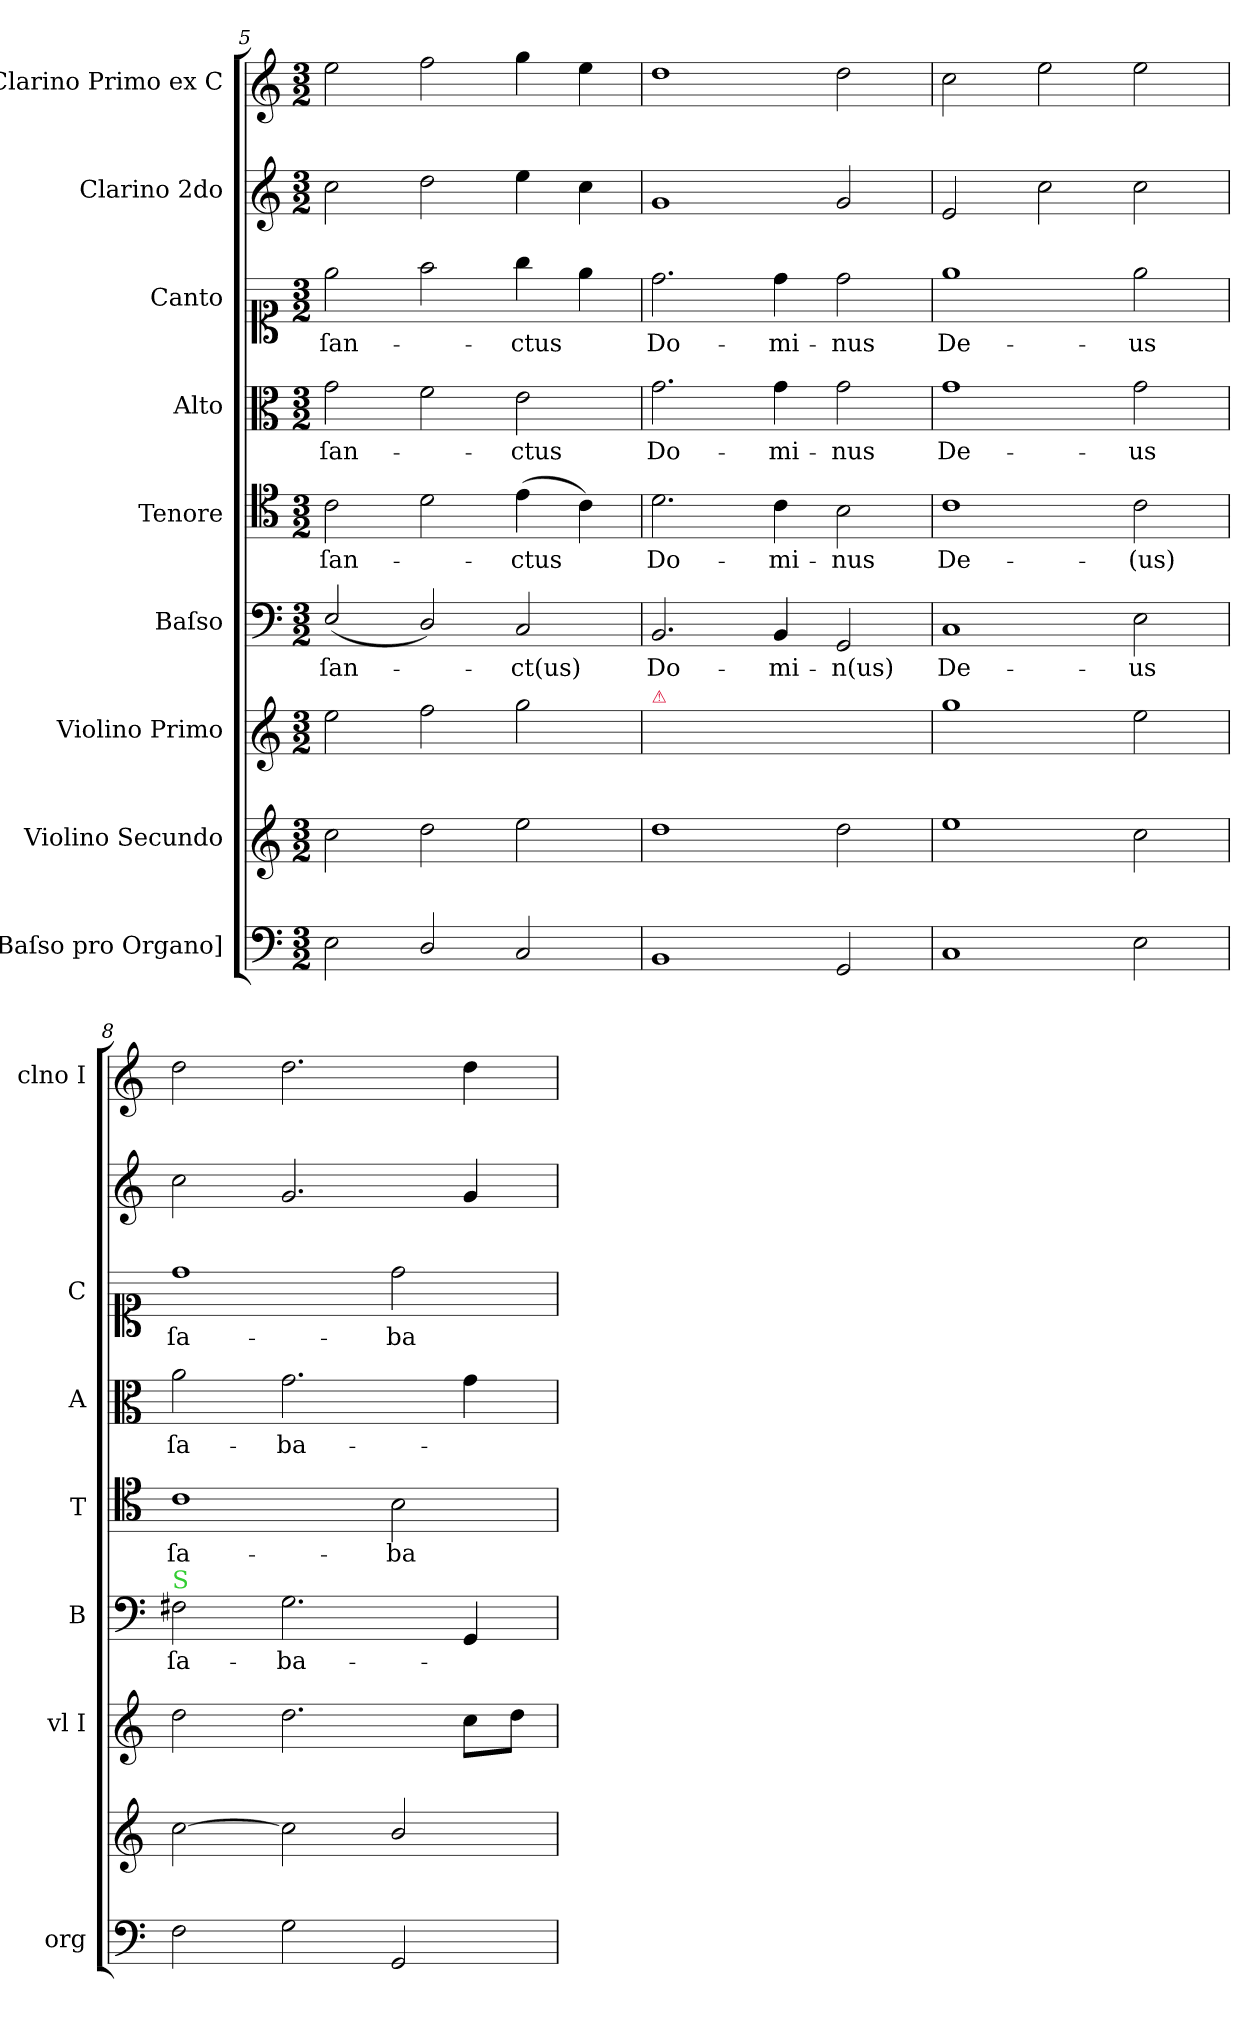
**kern	**kern	**kern	**kern	**text	**kern	**text	**kern	**text	**kern	**text	**kern	**kern
*part9	*part8	*part7	*part6	*part6	*part5	*part5	*part4	*part4	*part3	*part3	*part2	*part1
*staff9	*staff8	*staff7	*staff6	*staff6	*staff5	*staff5	*staff4	*staff4	*staff3	*staff3	*staff2	*staff1
*I"[Baſso pro Organo]	*I"Violino Secundo	*I"Violino Primo	*I"Baſso	*	*I"Tenore	*	*I"Alto	*	*I"Canto	*	*I"Clarino 2do	*I"Clarino Primo ex C
*I'org	*	*I'vl I	*I'B	*	*I'T	*	*I'A	*	*I'C	*	*	*I'clno I
*clefF4	*clefG2	*clefG2	*clefF4	*	*clefC4	*	*clefC3	*	*clefC1	*	*clefG2	*clefG2
*k[]	*k[]	*k[]	*k[]	*	*k[]	*	*k[]	*	*k[]	*	*k[]	*k[]
*M3/2	*M3/2	*M3/2	*M3/2	*	*M3/2	*	*M3/2	*	*M3/2	*	*M3/2	*M3/2
=5	=5	=5	=5	=5	=5	=5	=5	=5	=5	=5	=5	=5
!	!	!	!	!	!	!	!	!LO:LY:i	!	!	!	!
2E\	2cc\	2ee\	(2E/	ſan-	2c\	ſan-	2g\	ſan-	2ee\	ſan-	2cc\	2ee\
2D/	2dd\	2ff\	2D/)	.	2d\	.	2f\	.	2ff\	.	2dd\	2ff\
!	!	!	!	!	!	!	!	!LO:LY:i	!	!	!	!
2C/	2ee\	2gg\	2C/	-ct(us)	(4e\	-ctus	2e\	-ctus	4gg\	-ctus	4ee\	4gg\
.	.	.	.	.	4c\)	.	.	.	4ee\	.	4cc\	4ee\
=6	=6	=6	=6	=6	=6	=6	=6	=6	=6	=6	=6	=6
!	!	!LO:TX:a:color=crimson:t=⚠	!	!	!	!	!	!	!	!	!	!
1BB	1dd	1.ryy	2.BB/	Do-	2.d\	Do-	2.g\	Do-	2.dd\	Do-	1g	1dd
.	.	.	4BB/	-mi-	4c\	-mi-	4g\	-mi-	4dd\	-mi-	.	.
2GG/	2dd\	.	2GG/	-n(us)	2B\	-nus	2g\	-nus	2dd\	-nus	2g/	2dd\
=7	=7	=7	=7	=7	=7	=7	=7	=7	=7	=7	=7	=7
1C	1ee	1gg	1C	De-	1c	De-	1g	De-	1ee	De-	2e/	2cc\
.	.	.	.	.	.	.	.	.	.	.	2cc\	2ee\
2E\	2cc\	2ee\	2E\	-us	2c\	-(us)	2g\	-us	2ee\	-us	2cc\	2ee\
=8	=8	=8	=8	=8	=8	=8	=8	=8	=8	=8	=8	=8
!	!	!	!LO:TX:a:color=limegreen:t=S	!	!	!	!	!	!	!	!	!
2F\	[2cc\	2dd\	2F#X\	ſa-	1c	ſa-	2a\	ſa-	1dd	ſa-	2cc\	2dd\
2G\	2cc\]	2.dd\	2.G\	-ba-	.	.	2.g\	-ba-	.	.	2.g/	2.dd\
2GG/	2b/	.	.	.	2B\	-ba-	.	.	2dd\	-ba-	.	.
.	.	8cc\L	4GG/	.	.	.	4g\	.	.	.	4g/	4dd\
.	.	8dd\J	.	.	.	.	.	.	.	.	.	.
=	=	=	=	=	=	=	=	=	=	=	=	=
*-	*-	*-	*-	*-	*-	*-	*-	*-	*-	*-	*-	*-
